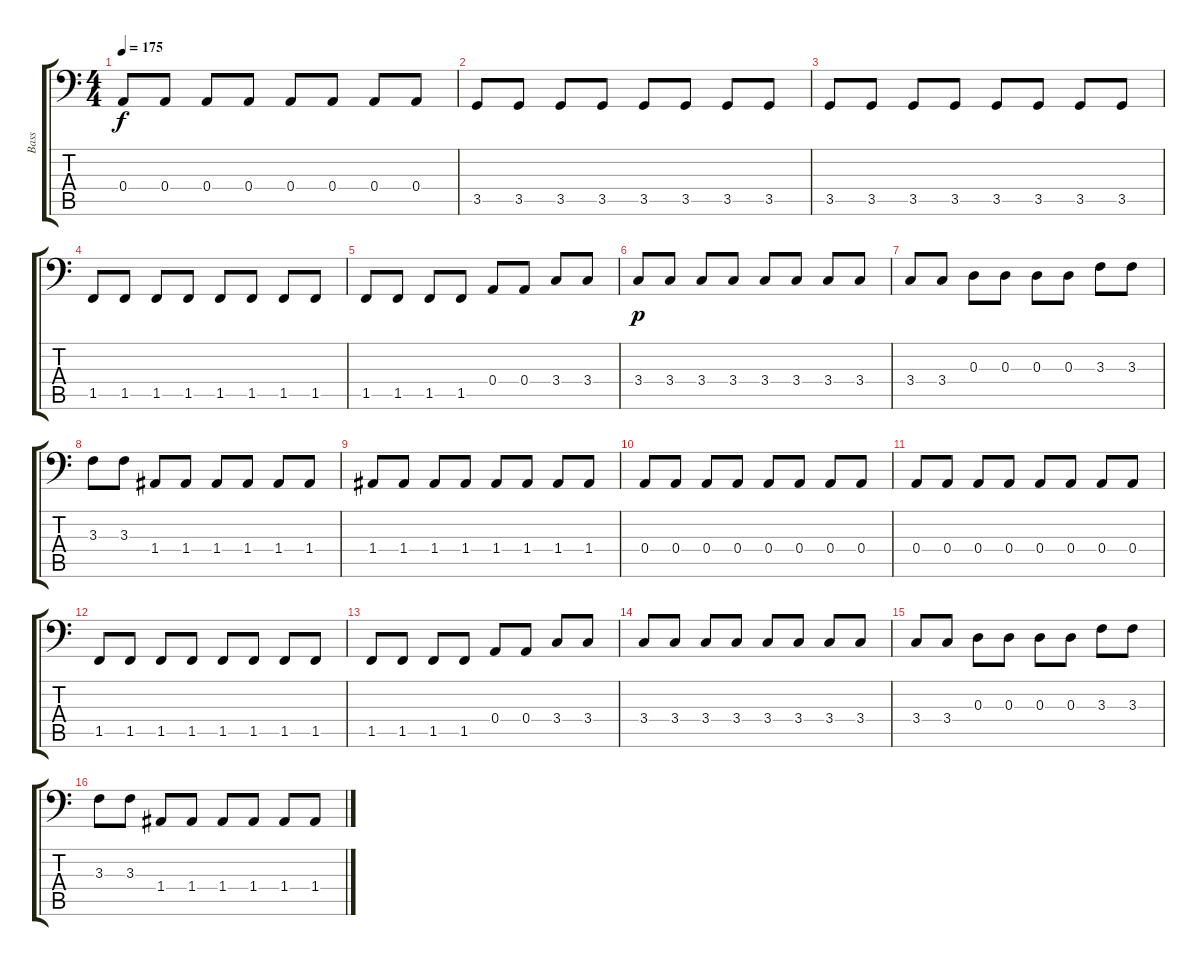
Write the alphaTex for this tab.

\track ("Bass" "Bass") {instrument synthbass2}
\staff {score tabs}
\tuning (C3 G2 D2 A1 E1 B0) {hide}
\ts (4 4)
\tempo 175
\clef f4
\ks c
0.4.8{dy f} 0.4.8 0.4.8 0.4.8 0.4.8 0.4.8 0.4.8 0.4.8 |
3.5.8 3.5.8 3.5.8 3.5.8 3.5.8 3.5.8 3.5.8 3.5.8 |
3.5.8 3.5.8 3.5.8 3.5.8 3.5.8 3.5.8 3.5.8 3.5.8 |
1.5.8 1.5.8 1.5.8 1.5.8 1.5.8 1.5.8 1.5.8 1.5.8 |
1.5.8 1.5.8 1.5.8 1.5.8 0.4.8 0.4.8 3.4.8 3.4.8 |
3.4.8{dy p} 3.4.8 3.4.8 3.4.8 3.4.8 3.4.8 3.4.8 3.4.8 |
3.4.8 3.4.8 0.3.8 0.3.8 0.3.8 0.3.8 3.3.8 3.3.8 |
3.3.8 3.3.8 1.4.8 1.4.8 1.4.8 1.4.8 1.4.8 1.4.8 |
1.4.8 1.4.8 1.4.8 1.4.8 1.4.8 1.4.8 1.4.8 1.4.8 |
0.4.8 0.4.8 0.4.8 0.4.8 0.4.8 0.4.8 0.4.8 0.4.8 |
0.4.8 0.4.8 0.4.8 0.4.8 0.4.8 0.4.8 0.4.8 0.4.8 |
1.5.8 1.5.8 1.5.8 1.5.8 1.5.8 1.5.8 1.5.8 1.5.8 |
1.5.8 1.5.8 1.5.8 1.5.8 0.4.8 0.4.8 3.4.8 3.4.8 |
3.4.8 3.4.8 3.4.8 3.4.8 3.4.8 3.4.8 3.4.8 3.4.8 |
3.4.8 3.4.8 0.3.8 0.3.8 0.3.8 0.3.8 3.3.8 3.3.8 |
3.3.8 3.3.8 1.4.8 1.4.8 1.4.8 1.4.8 1.4.8 1.4.8
